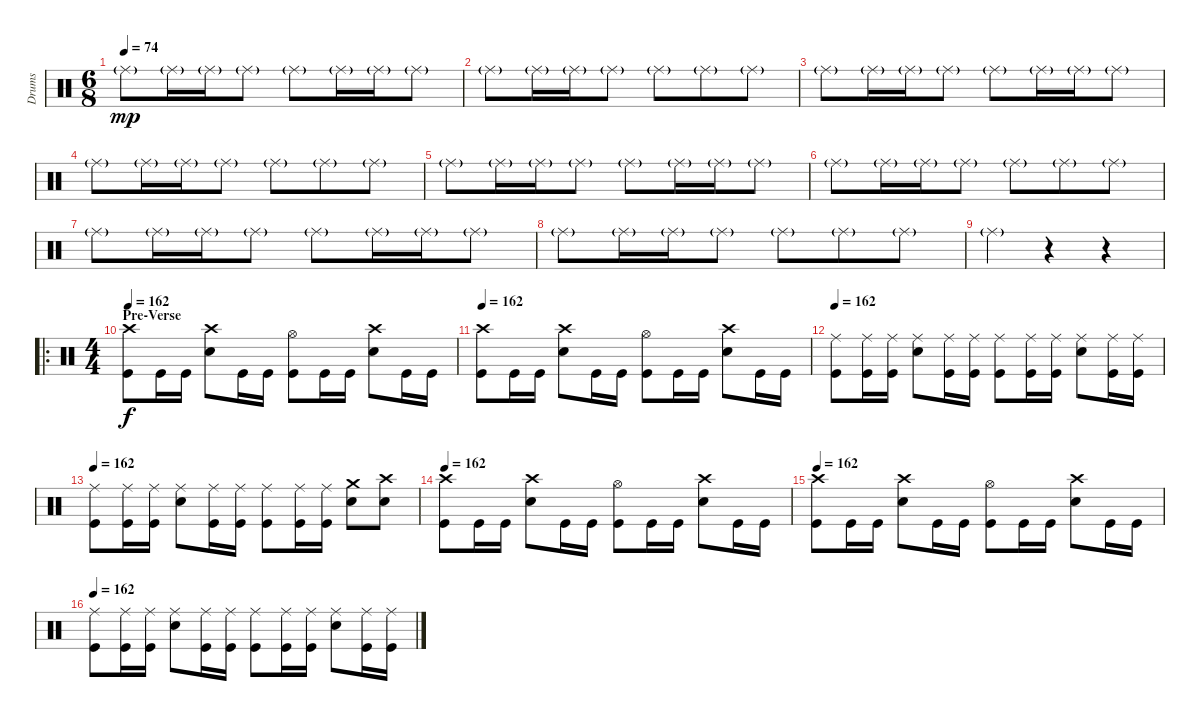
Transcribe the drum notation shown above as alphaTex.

\track ("Drums" "Drums") {instrument percussion}
\staff {score}
\articulation defaults
\ts (6 8)
\tempo 74
\clef neutral
\ks c "Ride (middle)"{g}.8{dy mp} "Ride (middle)"{g}.16 "Ride (middle)"{g}.16 "Ride (middle)"{g}.8 "Ride (middle)"{g}.8 "Ride (middle)"{g}.16 "Ride (middle)"{g}.16 "Ride (middle)"{g}.8
|
"Ride (middle)"{g}.8 "Ride (middle)"{g}.16 "Ride (middle)"{g}.16 "Ride (middle)"{g}.8 "Ride (middle)"{g}.8 "Ride (middle)"{g}.8 "Ride (middle)"{g}.8 |
"Ride (middle)"{g}.8 "Ride (middle)"{g}.16 "Ride (middle)"{g}.16 "Ride (middle)"{g}.8 "Ride (middle)"{g}.8 "Ride (middle)"{g}.16 "Ride (middle)"{g}.16 "Ride (middle)"{g}.8 |
"Ride (middle)"{g}.8 "Ride (middle)"{g}.16 "Ride (middle)"{g}.16 "Ride (middle)"{g}.8 "Ride (middle)"{g}.8 "Ride (middle)"{g}.8 "Ride (middle)"{g}.8 |
"Ride (middle)"{g}.8 "Ride (middle)"{g}.16 "Ride (middle)"{g}.16 "Ride (middle)"{g}.8 "Ride (middle)"{g}.8 "Ride (middle)"{g}.16 "Ride (middle)"{g}.16 "Ride (middle)"{g}.8 |
"Ride (middle)"{g}.8 "Ride (middle)"{g}.16 "Ride (middle)"{g}.16 "Ride (middle)"{g}.8 "Ride (middle)"{g}.8 "Ride (middle)"{g}.8 "Ride (middle)"{g}.8 |
"Ride (middle)"{g}.8 "Ride (middle)"{g}.16 "Ride (middle)"{g}.16 "Ride (middle)"{g}.8 "Ride (middle)"{g}.8 "Ride (middle)"{g}.16 "Ride (middle)"{g}.16 "Ride (middle)"{g}.8 |
"Ride (middle)"{g}.8 "Ride (middle)"{g}.16 "Ride (middle)"{g}.16 "Ride (middle)"{g}.8 "Ride (middle)"{g}.8 "Ride (middle)"{g}.8 "Ride (middle)"{g}.8 |
"Ride (middle)"{g}.4 r.4 r.4 |
\ro
\ts (4 4)
\section ("" "Pre-Verse")
\tempo 162
("Crash high (hit)" "Kick (hit)").8{dy f} "Kick (hit)".16 "Kick (hit)".16 ("Crash high (hit)" "Electric Snare (hit)").8 "Kick (hit)".16 "Kick (hit)".16 ("Hi-Hat (open)" "Kick (hit)").8 "Kick (hit)".16 "Kick (hit)".16 ("Crash high (hit)" "Electric Snare (hit)").8 "Kick (hit)".16 "Kick (hit)".16 |
\tempo 162
("Crash high (hit)" "Kick (hit)").8 "Kick (hit)".16 "Kick (hit)".16 ("Crash high (hit)" "Electric Snare (hit)").8 "Kick (hit)".16 "Kick (hit)".16 ("Hi-Hat (open)" "Kick (hit)").8 "Kick (hit)".16 "Kick (hit)".16 ("Crash high (hit)" "Electric Snare (hit)").8 "Kick (hit)".16 "Kick (hit)".16 |
\tempo 162
("Ride (middle)" "Kick (hit)").8 ("Ride (middle)" "Kick (hit)").16 ("Ride (middle)" "Kick (hit)").16 ("Ride (middle)" "Electric Snare (hit)").8 ("Ride (middle)" "Kick (hit)").16 ("Ride (middle)" "Kick (hit)").16 ("Ride (middle)" "Kick (hit)").8 ("Ride (middle)" "Kick (hit)").16 ("Ride (middle)" "Kick (hit)").16 ("Ride (middle)" "Electric Snare (hit)").8 ("Ride (middle)" "Kick (hit)").16 ("Ride (middle)" "Kick (hit)").16 |
\tempo 162
("Ride (middle)" "Kick (hit)").8 ("Ride (middle)" "Kick (hit)").16 ("Ride (middle)" "Kick (hit)").16 ("Ride (middle)" "Electric Snare (hit)").8 ("Ride (middle)" "Kick (hit)").16 ("Ride (middle)" "Kick (hit)").16 ("Ride (middle)" "Kick (hit)").8 ("Ride (middle)" "Kick (hit)").16 ("Ride (middle)" "Kick (hit)").16 ("Crash medium (hit)" "Electric Snare (hit)").8 ("Crash high (hit)" "Electric Snare (hit)").8 |
\tempo 162
("Crash high (hit)" "Kick (hit)").8 "Kick (hit)".16 "Kick (hit)".16 ("Crash high (hit)" "Electric Snare (hit)").8 "Kick (hit)".16 "Kick (hit)".16 ("Hi-Hat (open)" "Kick (hit)").8 "Kick (hit)".16 "Kick (hit)".16 ("Crash high (hit)" "Electric Snare (hit)").8 "Kick (hit)".16 "Kick (hit)".16 |
\tempo 162
("Crash high (hit)" "Kick (hit)").8 "Kick (hit)".16 "Kick (hit)".16 ("Crash high (hit)" "Electric Snare (hit)").8 "Kick (hit)".16 "Kick (hit)".16 ("Hi-Hat (open)" "Kick (hit)").8 "Kick (hit)".16 "Kick (hit)".16 ("Crash high (hit)" "Electric Snare (hit)").8 "Kick (hit)".16 "Kick (hit)".16 |
\tempo 162
("Ride (middle)" "Kick (hit)").8 ("Ride (middle)" "Kick (hit)").16 ("Ride (middle)" "Kick (hit)").16 ("Ride (middle)" "Electric Snare (hit)").8 ("Ride (middle)" "Kick (hit)").16 ("Ride (middle)" "Kick (hit)").16 ("Ride (middle)" "Kick (hit)").8 ("Ride (middle)" "Kick (hit)").16 ("Ride (middle)" "Kick (hit)").16 ("Ride (middle)" "Electric Snare (hit)").8 ("Ride (middle)" "Kick (hit)").16 ("Ride (middle)" "Kick (hit)").16
